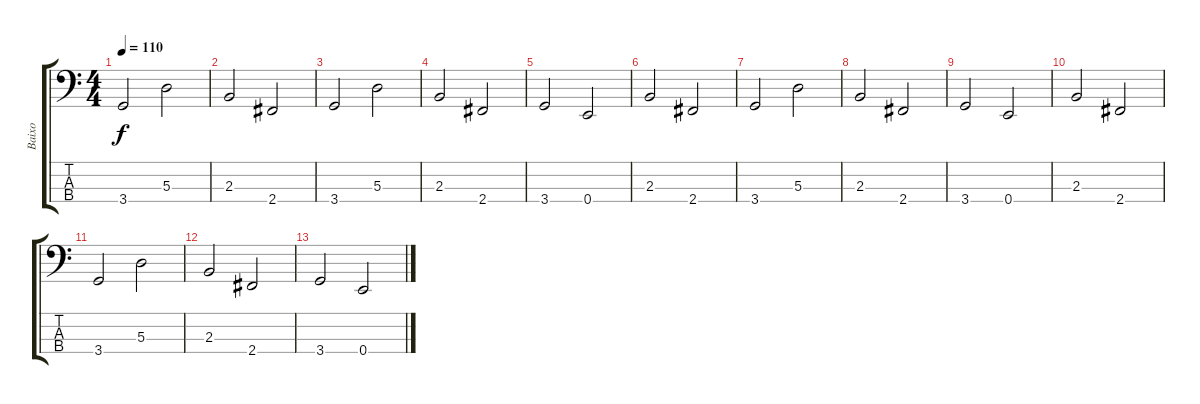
\track ("Baixo" "Baixo") {instrument synthbass2}
\staff {score tabs}
\tuning (G2 D2 A1 E1) {hide}
\ts (4 4)
\tempo 110
\clef f4
\ks c
3.4.2{dy f} 5.3.2 |
2.3.2 2.4.2 |
3.4.2 5.3.2 |
2.3.2 2.4.2 |
3.4.2 0.4.2 |
2.3.2 2.4.2 |
3.4.2 5.3.2 |
2.3.2 2.4.2 |
3.4.2 0.4.2 |
2.3.2 2.4.2 |
3.4.2 5.3.2 |
2.3.2 2.4.2 |
3.4.2 0.4.2
